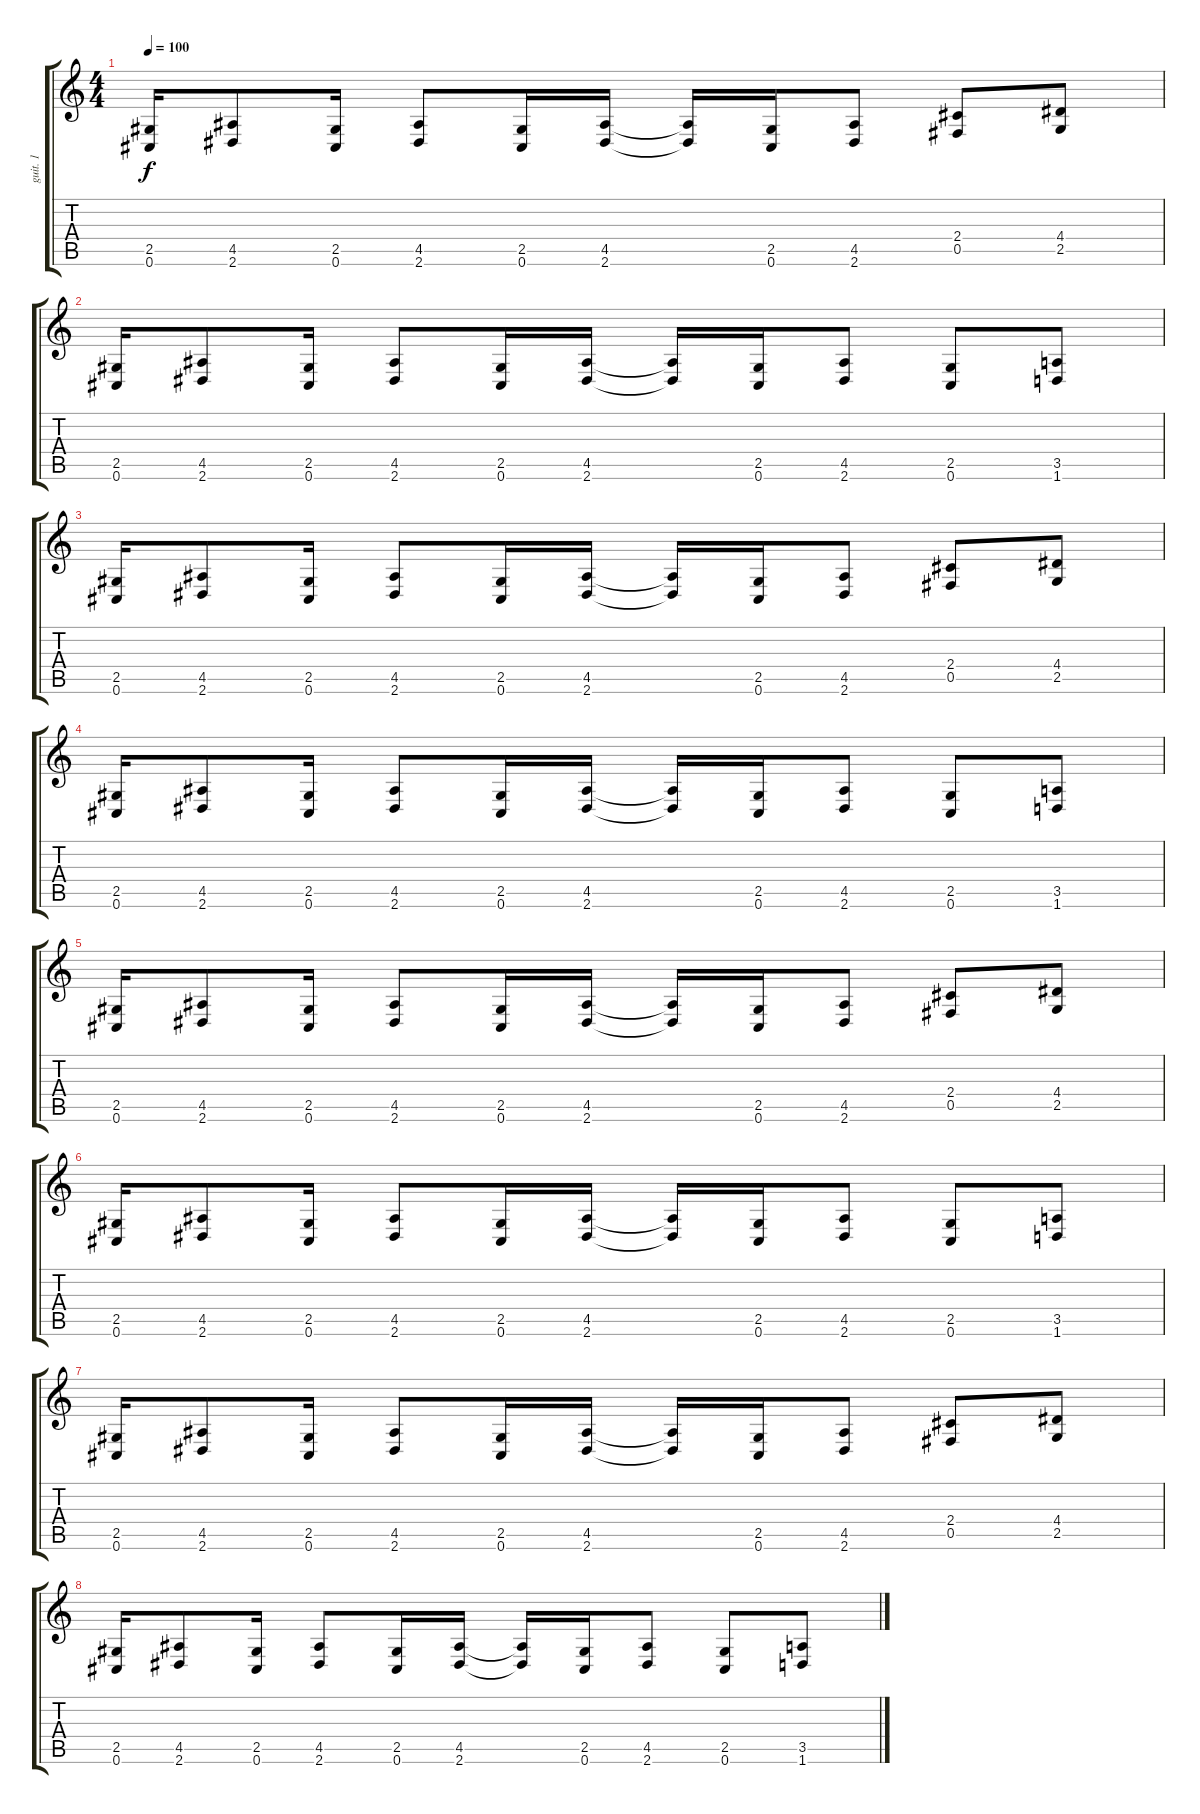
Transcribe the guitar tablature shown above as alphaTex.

\track ("guit. 1" "guit. 1") {instrument overdrivenguitar}
\staff {score tabs}
\tuning (Db4 Ab3 E3 B2 Gb2 Db2) {hide}
\ts (4 4)
\tempo 100
\clef g2
\ks c
(2.5 0.6).16{dy f} (4.5 2.6).8 (2.5 0.6).16 (4.5 2.6).8 (2.5 0.6).16 (4.5 2.6).16 (4.5{t} 2.6{t}).16 (2.5 0.6).16 (4.5 2.6).8 (2.4 0.5).8 (4.4 2.5).8 |
(2.5 0.6).16 (4.5 2.6).8 (2.5 0.6).16 (4.5 2.6).8 (2.5 0.6).16 (4.5 2.6).16 (4.5{t} 2.6{t}).16 (2.5 0.6).16 (4.5 2.6).8 (2.5 0.6).8 (3.5 1.6).8 |
(2.5 0.6).16 (4.5 2.6).8 (2.5 0.6).16 (4.5 2.6).8 (2.5 0.6).16 (4.5 2.6).16 (4.5{t} 2.6{t}).16 (2.5 0.6).16 (4.5 2.6).8 (2.4 0.5).8 (4.4 2.5).8 |
(2.5 0.6).16 (4.5 2.6).8 (2.5 0.6).16 (4.5 2.6).8 (2.5 0.6).16 (4.5 2.6).16 (4.5{t} 2.6{t}).16 (2.5 0.6).16 (4.5 2.6).8 (2.5 0.6).8 (3.5 1.6).8 |
(2.5 0.6).16 (4.5 2.6).8 (2.5 0.6).16 (4.5 2.6).8 (2.5 0.6).16 (4.5 2.6).16 (4.5{t} 2.6{t}).16 (2.5 0.6).16 (4.5 2.6).8 (2.4 0.5).8 (4.4 2.5).8 |
(2.5 0.6).16 (4.5 2.6).8 (2.5 0.6).16 (4.5 2.6).8 (2.5 0.6).16 (4.5 2.6).16 (4.5{t} 2.6{t}).16 (2.5 0.6).16 (4.5 2.6).8 (2.5 0.6).8 (3.5 1.6).8 |
(2.5 0.6).16 (4.5 2.6).8 (2.5 0.6).16 (4.5 2.6).8 (2.5 0.6).16 (4.5 2.6).16 (4.5{t} 2.6{t}).16 (2.5 0.6).16 (4.5 2.6).8 (2.4 0.5).8 (4.4 2.5).8 |
(2.5 0.6).16 (4.5 2.6).8 (2.5 0.6).16 (4.5 2.6).8 (2.5 0.6).16 (4.5 2.6).16 (4.5{t} 2.6{t}).16 (2.5 0.6).16 (4.5 2.6).8 (2.5 0.6).8 (3.5 1.6).8
